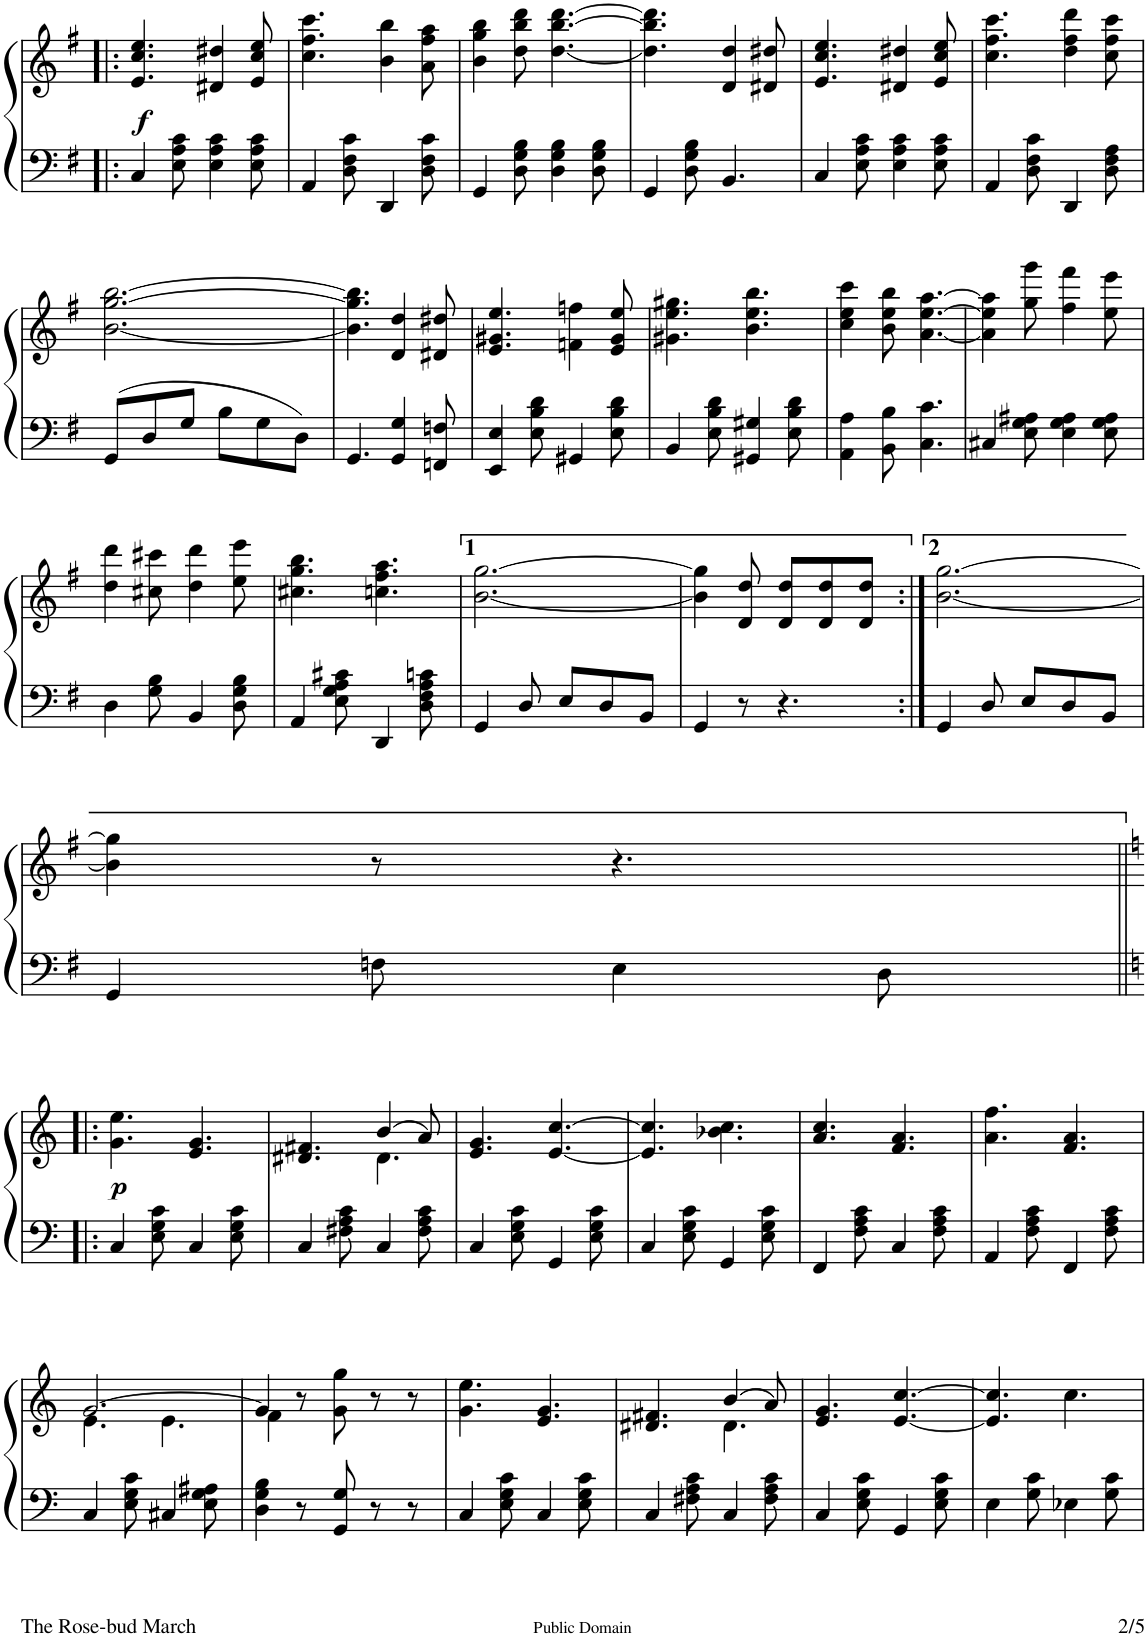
**kern	**kern	**dynam
*part1	*part1	*part1
*staff2	*staff1	*staff1/2
*I"Piano	*	*
*I'Pno.	*	*
!!LO:PB:g=z
*clefF4	*clefG2	*
*k[f#]	*k[f#]	*
*G:	*G:	*
*M6/8	*M6/8	*
=22!|:	=22!|:	=22!|:
!	!	!LO:DY:b
4C/	4.e/ 4.cc/ 4.ee/	f
8E\ 8A\ 8c\	.	.
4E\ 4A\ 4c\	4d#X/ 4dd#X/	.
8E\ 8A\ 8c\	8e/ 8cc/ 8ee/	.
=23	=23	=23
4AA/	4.cc\ 4.ff#\ 4.ccc\	.
8D\ 8F#\ 8c\	.	.
4DD/	4b\ 4bb\	.
8D\ 8F#\ 8c\	8a\ 8ff#\ 8aa\	.
=24	=24	=24
4GG/	4b\ 4gg\ 4bb\	.
8D\ 8G\ 8B\	8dd\ 8bb\ 8ddd\	.
4D\ 4G\ 4B\	[4.dd\ [4.bb\ [4.ddd\	.
8D\ 8G\ 8B\	.	.
=25	=25	=25
4GG/	4.dd\] 4.bb\] 4.ddd\]	.
8D\ 8G\ 8B\	.	.
4.BB/	4d/ 4dd/	.
.	8d#X/ 8dd#X/	.
=26	=26	=26
4C/	4.e/ 4.cc/ 4.ee/	.
8E\ 8A\ 8c\	.	.
4E\ 4A\ 4c\	4d#X/ 4dd#X/	.
8E\ 8A\ 8c\	8e/ 8cc/ 8ee/	.
=27	=27	=27
4AA/	4.cc\ 4.ff#\ 4.ccc\	.
8D\ 8F#\ 8c\	.	.
4DD/	4dd\ 4ff#\ 4ddd\	.
8D\ 8F#\ 8A\	8cc\ 8ff#\ 8ccc\	.
!!LO:LB:g=z
=28	=28	=28
8GG/L	[2.b\ [2.gg\ [2.bb\	.
8D/	.	.
8G/J	.	.
8B\L	.	.
8G\	.	.
8D\J	.	.
=29	=29	=29
4.GG/	4.b\] 4.gg\] 4.bb\]	.
4GG/ 4G/	4d/ 4dd/	.
8FFn/ 8Fn/	8d#X/ 8dd#X/	.
=30	=30	=30
4EE/ 4E/	4.e/ 4.g#X/ 4.ee/	.
8E\ 8B\ 8d\	.	.
4GG#X/	4fn\ 4ffn\	.
8E\ 8B\ 8d\	8e/ 8g#/ 8ee/	.
=31	=31	=31
4BB/	4.g#X\ 4.ee\ 4.gg#X\	.
8E\ 8B\ 8d\	.	.
4GG#X/ 4G#X/	4.b\ 4.ee\ 4.bb\	.
8E\ 8B\ 8d\	.	.
=32	=32	=32
4AA\ 4A\	4cc\ 4ee\ 4ccc\	.
8BB\ 8B\	8b\ 8ee\ 8bb\	.
4.C\ 4.c\	[4.a\ [4.ee\ [4.aa\	.
=33	=33	=33
4C#X/	4a\] 4ee\] 4aa\]	.
8E\ 8G\ 8A#X\	8gg\ 8ggg\	.
4E\ 4G\ 4A#\	4ff#\ 4fff#\	.
8E\ 8G\ 8A#\	8ee\ 8eee\	.
!!LO:LB:g=z
=34	=34	=34
4D\	4dd\ 4ddd\	.
8G\ 8B\	8cc#X\ 8ccc#X\	.
4BB/	4dd\ 4ddd\	.
8D\ 8G\ 8B\	8ee\ 8eee\	.
=35	=35	=35
4AA/	4.cc#X\ 4.gg\ 4.bb\	.
8E\ 8G\ 8A\ 8c#X\	.	.
4DD/	4.ccn\ 4.ff#\ 4.aa\	.
8D\ 8F#\ 8A\ 8cn\	.	.
=36	=36	=36
4GG/	[2.b\ [2.gg\	.
8D/	.	.
8E/L	.	.
8D/	.	.
8BB/J	.	.
=37	=37	=37
4GG/	4b\] 4gg\]	.
8r	8d/ 8dd/	.
4.r	8d/ 8dd/L	.
.	8d/ 8dd/	.
.	8d/ 8dd/J	.
=38:|!	=38:|!	=38:|!
4GG/	[2.b\ [2.gg\	.
8D/	.	.
8E/L	.	.
8D/	.	.
8BB/J	.	.
!!LO:LB:g=z
=39	=39	=39
4GG/	4b\] 4gg\]	.
8Fn\	8r	.
4E\	4.r	.
8D\	.	.
!!LO:LB:g=z
=40!|:	=40!|:	=40!|:
*k[]	*k[]	*
*C:	*C:	*
!	!	!LO:DY:b
4C/	4.g\ 4.ee\	p
8E\ 8G\ 8c\	.	.
4C/	4.e/ 4.g/	.
8E\ 8G\ 8c\	.	.
=41	=41	=41
*	*^	*
4C/	4.d#X/ 4.f#X/	4.ryy	.
8F#X\ 8A\ 8c\	.	.	.
4C/	(4b/	4.d#\	.
8F#\ 8A\ 8c\	8a/)	.	.
*	*v	*v	*
=42	=42	=42
4C/	4.e/ 4.g/	.
8E\ 8G\ 8c\	.	.
4GG/	[4.e/ [4.cc/	.
8E\ 8G\ 8c\	.	.
=43	=43	=43
4C/	4.e/] 4.cc/]	.
8E\ 8G\ 8c\	.	.
4GG/	4.b-X\ 4.cc\	.
8E\ 8G\ 8c\	.	.
=44	=44	=44
4FF/	4.a/ 4.cc/	.
8F\ 8A\ 8c\	.	.
4C/	4.f/ 4.a/	.
8F\ 8A\ 8c\	.	.
=45	=45	=45
4AA/	4.a\ 4.ff\	.
8F\ 8A\ 8c\	.	.
4FF/	4.f/ 4.a/	.
8F\ 8A\ 8c\	.	.
!!LO:LB:g=z
=46	=46	=46
*	*^	*
4C/	[2.g/	4.e\	.
8E\ 8G\ 8c\	.	.	.
4C#X/	.	4.e\	.
8E\ 8G\ 8A#X\	.	.	.
=47	=47	=47	=47
4D\ 4G\ 4B\	4g/]	4f\	.
8r	8r	8ryy	.
8GG/ 8G/	8g\ 8gg\	4.ryy	.
8r	8r	.	.
8r	8r	.	.
*	*v	*v	*
=48	=48	=48
4C/	4.g\ 4.ee\	.
8E\ 8G\ 8c\	.	.
4C/	4.e/ 4.g/	.
8E\ 8G\ 8c\	.	.
=49	=49	=49
*	*^	*
4C/	4.d#X/ 4.f#X/	4.ryy	.
8F#X\ 8A\ 8c\	.	.	.
4C/	(4b/	4.d#\	.
8F#\ 8A\ 8c\	8a/)	.	.
*	*v	*v	*
=50	=50	=50
4C/	4.e/ 4.g/	.
8E\ 8G\ 8c\	.	.
4GG/	[4.e/ [4.cc/	.
8E\ 8G\ 8c\	.	.
=51	=51	=51
4E\	4.e/] 4.cc/]	.
8G\ 8c\	.	.
4E-X\	4.cc\	.
8G\ 8c\	.	.
=	=	=
*-	*-	*-
